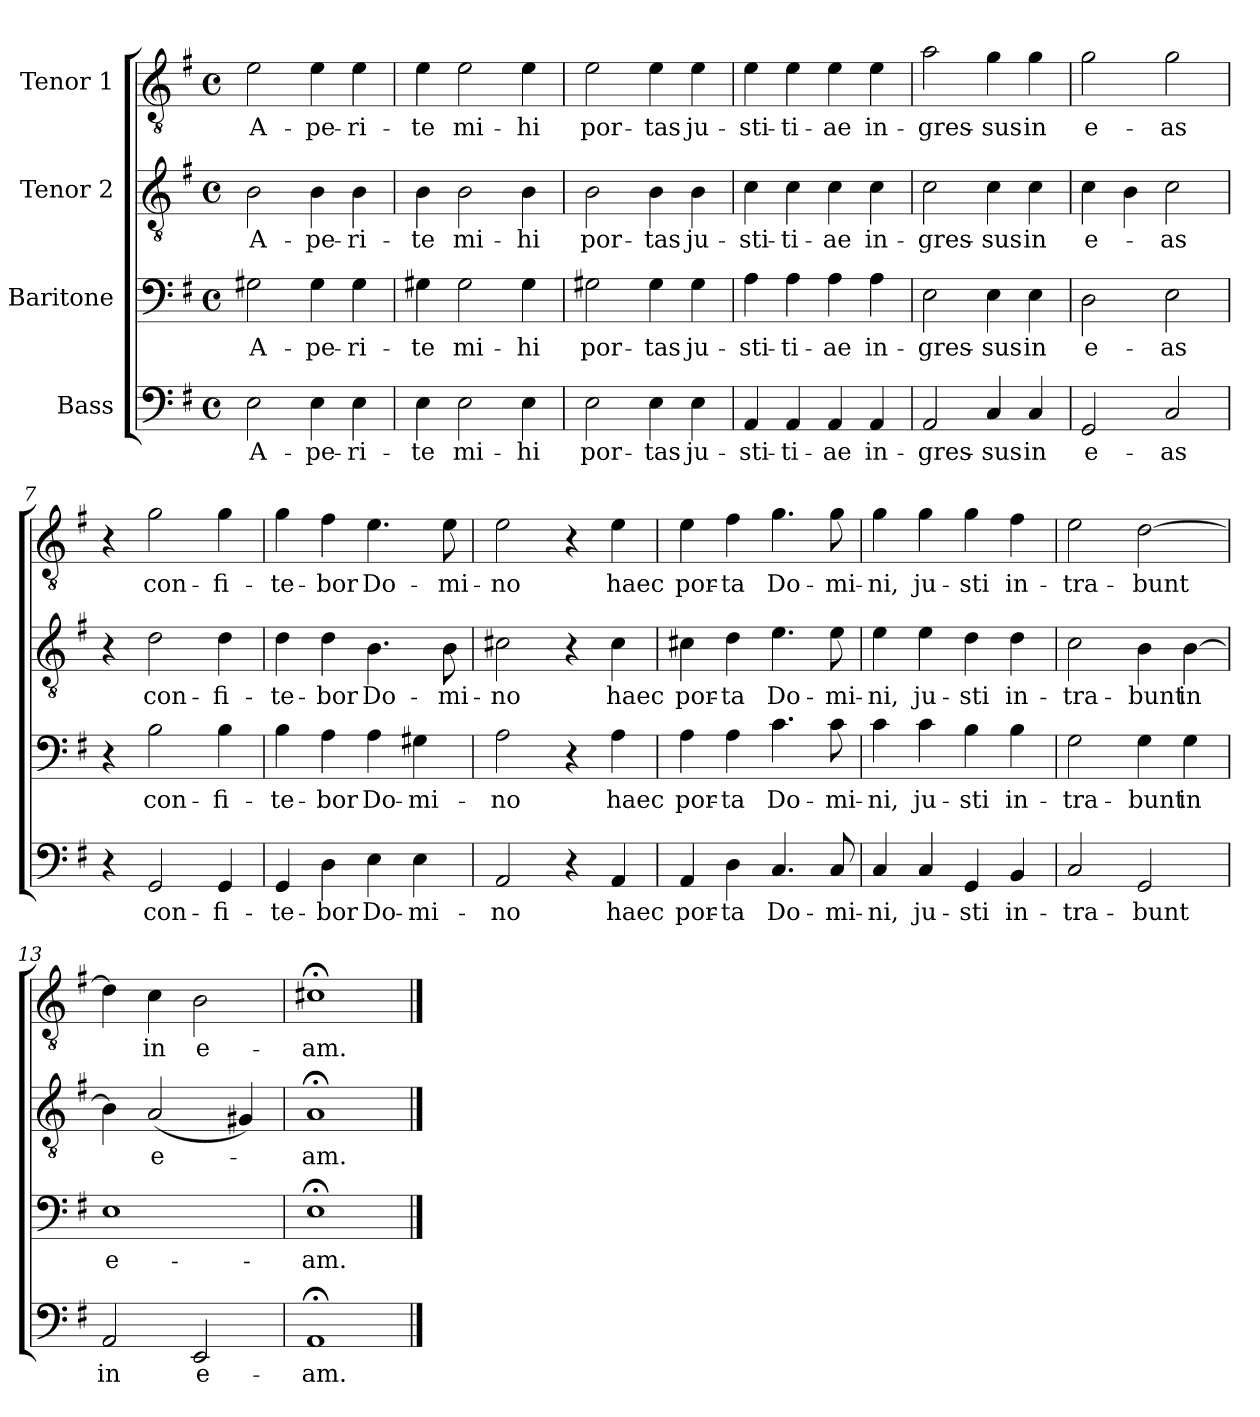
**kern	**text	**kern	**text	**kern	**text	**kern	**text
*part4	*part4	*part3	*part3	*part2	*part2	*part1	*part1
*staff4	*staff4	*staff3	*staff3	*staff2	*staff2	*staff1	*staff1
*I"Bass	*	*I"Baritone	*	*I"Tenor 2	*	*I"Tenor 1	*
*clefF4	*	*clefF4	*	*clefGv2	*	*clefGv2	*
*k[f#]	*	*k[f#]	*	*k[f#]	*	*k[f#]	*
*G:	*	*G:	*	*G:	*	*G:	*
*M4/4	*	*M4/4	*	*M4/4	*	*M4/4	*
*met(c)	*	*met(c)	*	*met(c)	*	*met(c)	*
=1	=1	=1	=1	=1	=1	=1	=1
2E\	A-	2G#X\	A-	2B\	A-	2e\	A-
4E\	-pe-	4G#\	-pe-	4B\	-pe-	4e\	-pe-
4E\	-ri-	4G#\	-ri-	4B\	-ri-	4e\	-ri-
=2	=2	=2	=2	=2	=2	=2	=2
4E\	-te	4G#X\	-te	4B\	-te	4e\	-te
2E\	mi-	2G#\	mi-	2B\	mi-	2e\	mi-
4E\	-hi	4G#\	-hi	4B\	-hi	4e\	-hi
=3	=3	=3	=3	=3	=3	=3	=3
2E\	por-	2G#X\	por-	2B\	por-	2e\	por-
4E\	-tas	4G#\	-tas	4B\	-tas	4e\	-tas
4E\	ju-	4G#\	ju-	4B\	ju-	4e\	ju-
=4	=4	=4	=4	=4	=4	=4	=4
4AA/	-sti-	4A\	-sti-	4c\	-sti-	4e\	-sti-
4AA/	-ti-	4A\	-ti-	4c\	-ti-	4e\	-ti-
4AA/	-ae	4A\	-ae	4c\	-ae	4e\	-ae
4AA/	in-	4A\	in-	4c\	in-	4e\	in-
=5	=5	=5	=5	=5	=5	=5	=5
2AA/	-gres-	2E\	-gres-	2c\	-gres-	2a\	-gres-
4C/	-sus	4E\	-sus	4c\	-sus	4g\	-sus
4C/	in	4E\	in	4c\	in	4g\	in
=6	=6	=6	=6	=6	=6	=6	=6
2GG/	e-	2D\	e-	4c\	e-	2g\	e-
.	.	.	.	4B\	.	.	.
2C/	-as	2E\	-as	2c\	-as	2g\	-as
=7	=7	=7	=7	=7	=7	=7	=7
4r	.	4r	.	4r	.	4r	.
2GG/	con-	2B\	con-	2d\	con-	2g\	con-
4GG/	-fi-	4B\	-fi-	4d\	-fi-	4g\	-fi-
!!LO:LB:g=z
=8	=8	=8	=8	=8	=8	=8	=8
4GG/	-te-	4B\	-te-	4d\	-te-	4g\	-te-
4D\	-bor	4A\	-bor	4d\	-bor	4f#\	-bor
4E\	Do-	4A\	Do-	4.B\	Do-	4.e\	Do-
4E\	-mi-	4G#X\	-mi-	.	.	.	.
.	.	.	.	8B\	-mi-	8e\	-mi-
=9	=9	=9	=9	=9	=9	=9	=9
2AA/	-no	2A\	-no	2c#X\	-no	2e\	-no
4r	.	4r	.	4r	.	4r	.
4AA/	haec	4A\	haec	4c#\	haec	4e\	haec
=10	=10	=10	=10	=10	=10	=10	=10
4AA/	por-	4A\	por-	4c#X\	por-	4e\	por-
4D\	-ta	4A\	-ta	4d\	-ta	4f#\	-ta
4.C/	Do-	4.c\	Do-	4.e\	Do-	4.g\	Do-
8C/	-mi-	8c\	-mi-	8e\	-mi-	8g\	-mi-
=11	=11	=11	=11	=11	=11	=11	=11
4C/	-ni,	4c\	-ni,	4e\	-ni,	4g\	-ni,
4C/	ju-	4c\	ju-	4e\	ju-	4g\	ju-
4GG/	-sti	4B\	-sti	4d\	-sti	4g\	-sti
4BB/	in-	4B\	in-	4d\	in-	4f#\	in-
=12	=12	=12	=12	=12	=12	=12	=12
2C/	-tra-	2G\	-tra-	2c\	-tra-	2e\	-tra-
2GG/	-bunt	4G\	-bunt	4B\	-bunt	[2d\	-bunt
.	.	4G\	in	[4B\	in	.	.
=13	=13	=13	=13	=13	=13	=13	=13
2AA/	in	1E	e-	4B\]	.	4d\]	.
.	.	.	.	(2A/	e-	4c\	in
2EE/	e-	.	.	.	.	2B\	e-
.	.	.	.	4G#X/)	.	.	.
=14	=14	=14	=14	=14	=14	=14	=14
1AA;<	-am.	1E;<	-am.	1A;<	-am.	1c#X;<	-am.
==	==	==	==	==	==	==	==
*-	*-	*-	*-	*-	*-	*-	*-
